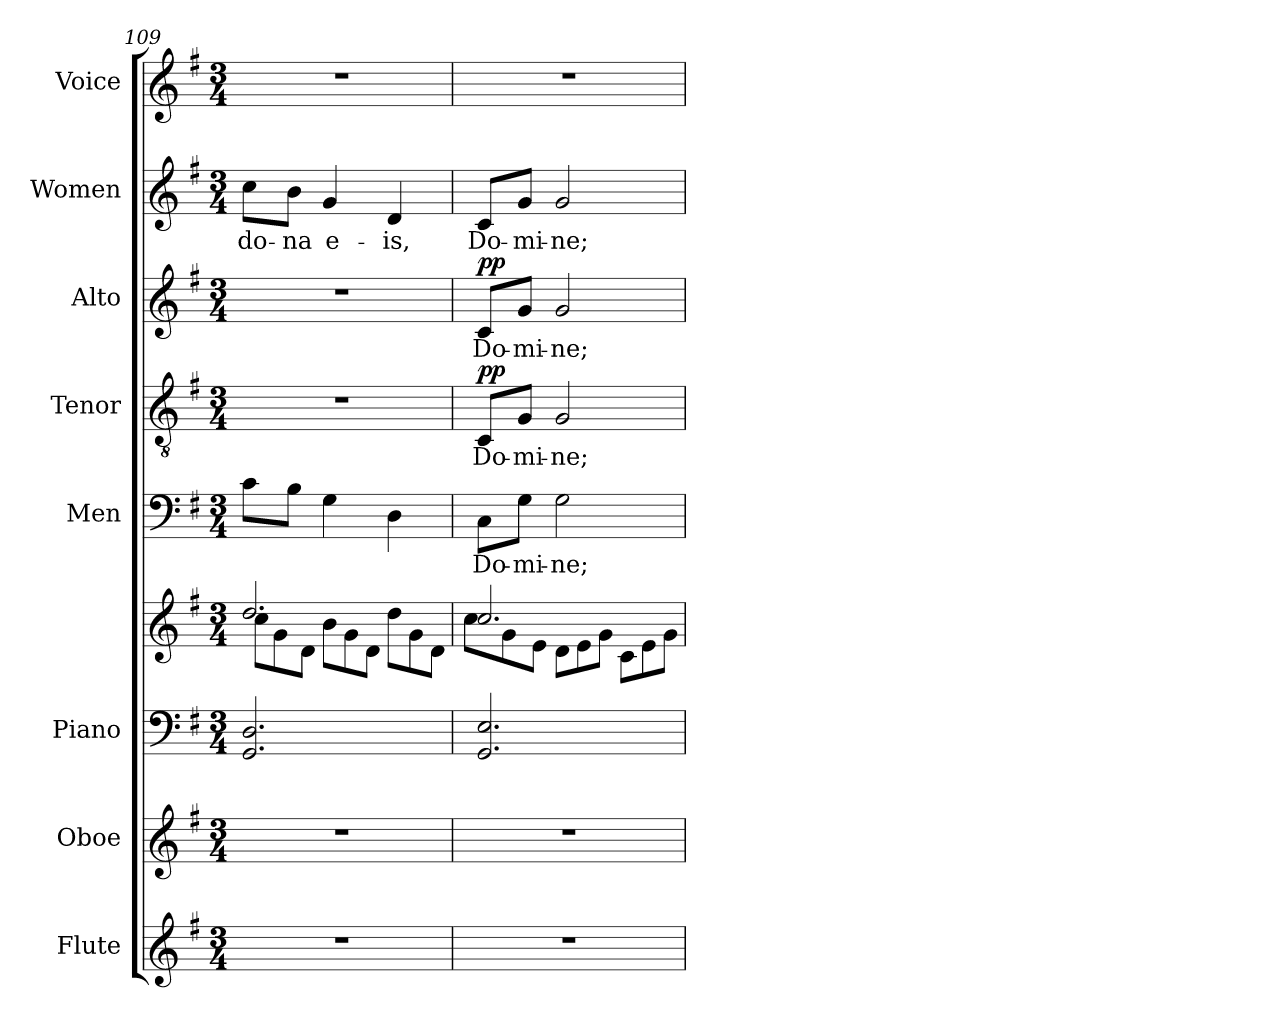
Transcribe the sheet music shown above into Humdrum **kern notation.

**kern	**kern	**kern	**kern	**kern	**text	**kern	**text	**dynam	**kern	**text	**dynam	**kern	**text	**kern
*part8	*part7	*part6	*part6	*part5	*part5	*part4	*part4	*part4	*part3	*part3	*part3	*part2	*part2	*part1
*staff9	*staff8	*staff7	*staff6	*staff5	*staff5	*staff4	*staff4	*staff4	*staff3	*staff3	*staff3	*staff2	*staff2	*staff1
*I"Flute	*I"Oboe	*I"Piano	*	*I"Men	*	*I"Tenor	*	*	*I"Alto	*	*	*I"Women	*	*I"Voice
*I'Fl	*I'Ob	*I'Pno.	*	*I'M.	*	*I'T.	*	*	*I'A.	*	*	*I'W.	*	*I'Vo.
*clefG2	*clefG2	*clefF4	*clefG2	*clefF4	*	*clefGv2	*	*	*clefG2	*	*	*clefG2	*	*clefG2
*k[f#]	*k[f#]	*k[f#]	*k[f#]	*k[f#]	*	*k[f#]	*	*	*k[f#]	*	*	*k[f#]	*	*k[f#]
*M3/4	*M3/4	*M3/4	*M3/4	*M3/4	*	*M3/4	*	*	*M3/4	*	*	*M3/4	*	*M3/4
=109	=109	=109	=109	=109	=109	=109	=109	=109	=109	=109	=109	=109	=109	=109
*	*	*	*^	*	*	*	*	*	*	*	*	*	*	*
*	*	*	*	*Xtuplet	*	*	*	*	*	*	*	*	*	*	*
!	!	!	!	!	!	!	!	!	!	!	!	!	!	!LO:LY:b	!
2.r	2.r	2.GG/ 2.D/	2.dd/	12cc\L	8c\L	.	2.r	.	.	2.r	.	.	8cc\L	do-	2.r
.	.	.	.	12g\	.	.	.	.	.	.	.	.	.	.	.
!	!	!	!	!	!	!	!	!	!	!	!	!	!	!LO:LY:b	!
.	.	.	.	.	8B\J	.	.	.	.	.	.	.	8b\J	-na	.
.	.	.	.	12d\J	.	.	.	.	.	.	.	.	.	.	.
!	!	!	!	!	!	!	!	!	!	!	!	!	!	!LO:LY:b	!
.	.	.	.	12b\L	4G\	.	.	.	.	.	.	.	4g/	e-	.
.	.	.	.	12g\	.	.	.	.	.	.	.	.	.	.	.
.	.	.	.	12d\J	.	.	.	.	.	.	.	.	.	.	.
!	!	!	!	!	!	!	!	!	!	!	!	!	!	!LO:LY:b	!
.	.	.	.	12dd\L	4D\	.	.	.	.	.	.	.	4d/	-is,	.
.	.	.	.	12g\	.	.	.	.	.	.	.	.	.	.	.
.	.	.	.	12d\J	.	.	.	.	.	.	.	.	.	.	.
!!LO:PB:g=z
=110	=110	=110	=110	=110	=110	=110	=110	=110	=110	=110	=110	=110	=110	=110	=110
!	!	!	!	!	!	!LO:LY:b	!	!LO:LY:b	!LO:DY:a	!	!LO:LY:b	!LO:DY:a	!	!LO:LY:b	!
2.r	2.r	2.GG/ 2.E/	2.cc/	12cc\L	8C\L	Do-	8C/L	Do-	pp	8c/L	Do-	pp	8c/L	Do-	2.r
.	.	.	.	12g\	.	.	.	.	.	.	.	.	.	.	.
!	!	!	!	!	!	!LO:LY:b	!	!LO:LY:b	!	!	!LO:LY:b	!	!	!LO:LY:b	!
.	.	.	.	.	8G\J	-mi-	8G/J	-mi-	.	8g/J	-mi-	.	8g/J	-mi-	.
.	.	.	.	12e\J	.	.	.	.	.	.	.	.	.	.	.
!	!	!	!	!	!	!LO:LY:b	!	!LO:LY:b	!	!	!LO:LY:b	!	!	!LO:LY:b	!
.	.	.	.	12d\L	2G\	-ne;	2G/	-ne;	.	2g/	-ne;	.	2g/	-ne;	.
.	.	.	.	12e\	.	.	.	.	.	.	.	.	.	.	.
.	.	.	.	12g\J	.	.	.	.	.	.	.	.	.	.	.
.	.	.	.	12c\L	.	.	.	.	.	.	.	.	.	.	.
.	.	.	.	12e\	.	.	.	.	.	.	.	.	.	.	.
.	.	.	.	12g\J	.	.	.	.	.	.	.	.	.	.	.
*	*	*	*v	*v	*	*	*	*	*	*	*	*	*	*	*
=	=	=	=	=	=	=	=	=	=	=	=	=	=	=
*-	*-	*-	*-	*-	*-	*-	*-	*-	*-	*-	*-	*-	*-	*-
